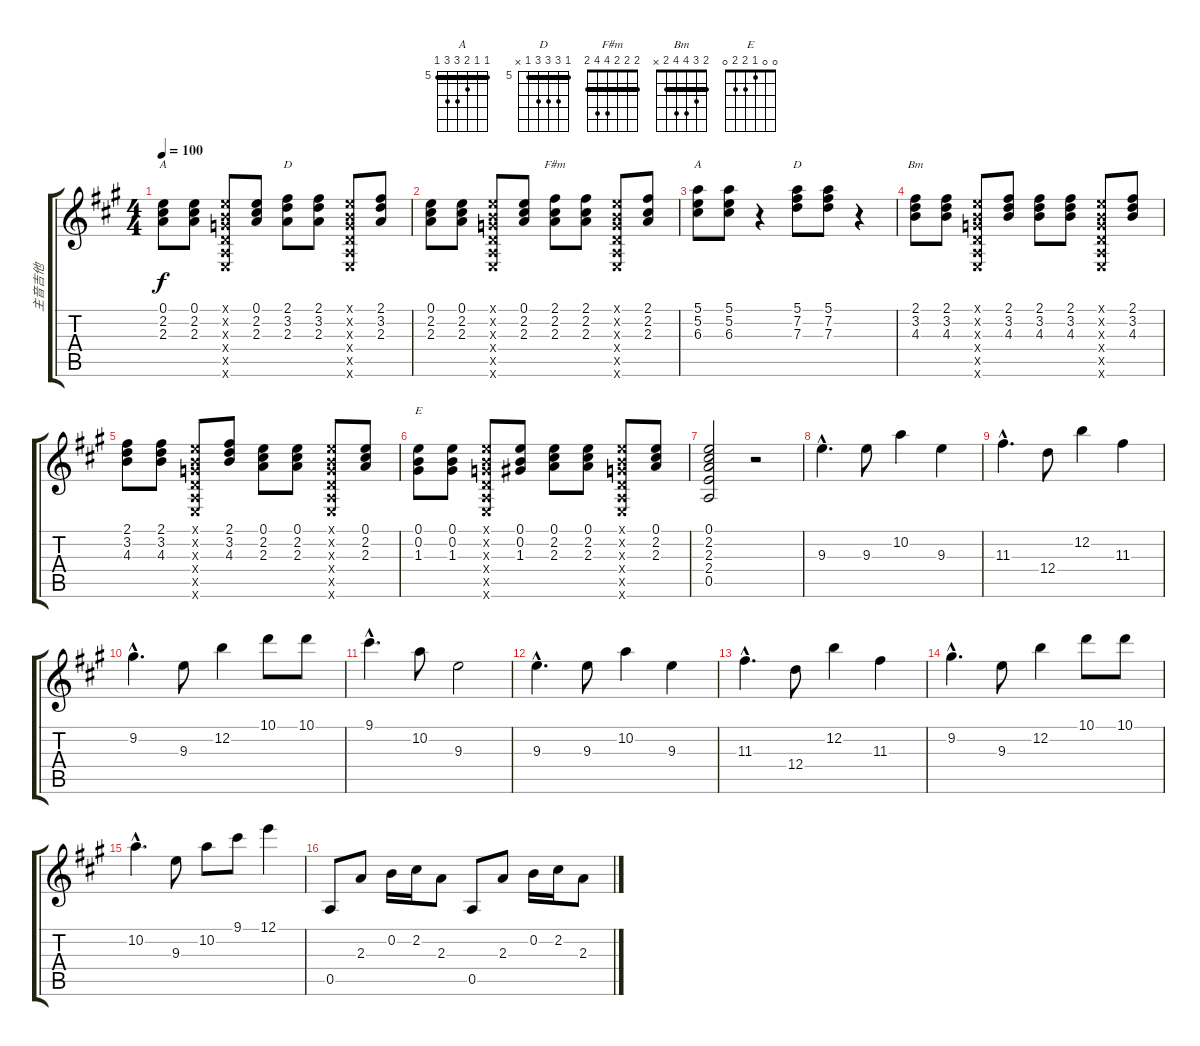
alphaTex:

\track ("主音吉他" "主音吉他") {instrument acousticguitarnylon}
\staff {score tabs}
\tuning (E4 B3 G3 D3 A2 E2) {hide}
\chord ("A" 0 2 2 2 0 x)
\chord ("D" 2 3 2 0 x x) {barre 2}
\chord ("F#m" 2 2 2 4 4 2) {barre 2}
\chord ("A" 5 5 6 7 7 5) {firstfret 5 barre 5}
\chord ("D" 5 7 7 7 5 x) {firstfret 5 barre 5}
\chord ("Bm" 2 3 4 4 2 x) {barre 2}
\chord ("E" 0 0 1 2 2 0)
\ts (4 4)
\tempo 100
\clef g2
\ks a
(0.1 2.2 2.3).8{ch "A" dy f} (0.1 2.2 2.3).8 (0.1{x} 0.2{x} 0.3{x} 0.4{x} 0.5{x} 0.6{x}).8 (0.1 2.2 2.3).8 (2.1 3.2 2.3).8{ch "D"} (2.1 3.2 2.3).8 (0.1{x} 0.2{x} 0.3{x} 0.4{x} 0.5{x} 0.6{x}).8 (2.1 3.2 2.3).8 |
(0.1 2.2 2.3).8 (0.1 2.2 2.3).8 (0.1{x} 0.2{x} 0.3{x} 0.4{x} 0.5{x} 0.6{x}).8 (0.1 2.2 2.3).8 (2.1 2.2 2.3).8{ch "F#m"} (2.1 2.2 2.3).8 (0.1{x} 0.2{x} 0.3{x} 0.4{x} 0.5{x} 0.6{x}).8 (2.1 2.2 2.3).8 |
(5.1 5.2 6.3).8{ch "A"} (5.1 5.2 6.3).8 r.4 (5.1 7.2 7.3).8{ch "D"} (5.1 7.2 7.3).8 r.4 |
(2.1 3.2 4.3).8{ch "Bm"} (2.1 3.2 4.3).8 (0.1{x} 0.2{x} 0.3{x} 0.4{x} 0.5{x} 0.6{x}).8 (2.1 3.2 4.3).8 (2.1 3.2 4.3).8 (2.1 3.2 4.3).8 (0.1{x} 0.2{x} 0.3{x} 0.4{x} 0.5{x} 0.6{x}).8 (2.1 3.2 4.3).8 |
(2.1 3.2 4.3).8 (2.1 3.2 4.3).8 (0.1{x} 0.2{x} 0.3{x} 0.4{x} 0.5{x} 0.6{x}).8 (2.1 3.2 4.3).8 (0.1 2.2 2.3).8 (0.1 2.2 2.3).8 (0.1{x} 0.2{x} 0.3{x} 0.4{x} 0.5{x} 0.6{x}).8 (0.1 2.2 2.3).8 |
(0.1 0.2 1.3).8{ch "E"} (0.1 0.2 1.3).8 (0.1{x} 0.2{x} 0.3{x} 0.4{x} 0.5{x} 0.6{x}).8 (0.1 0.2 1.3).8 (0.1 2.2 2.3).8 (0.1 2.2 2.3).8 (0.1{x} 0.2{x} 0.3{x} 0.4{x} 0.5{x} 0.6{x}).8 (0.1 2.2 2.3).8 |
(0.1 2.2 2.3 2.4 0.5).2 r.2 |
9.3{hac}.4{d} 9.3.8 10.2.4 9.3.4 |
11.3{hac}.4{d} 12.4.8 12.2.4 11.3.4 |
9.2{hac}.4{d} 9.3.8 12.2.4 10.1.8 10.1.8 |
9.1{hac}.4{d} 10.2.8 9.3.2 |
9.3{hac}.4{d} 9.3.8 10.2.4 9.3.4 |
11.3{hac}.4{d} 12.4.8 12.2.4 11.3.4 |
9.2{hac}.4{d} 9.3.8 12.2.4 10.1.8 10.1.8 |
10.2{hac}.4{d} 9.3.8 10.2.8 9.1.8 12.1.4 |
0.5.8 2.3.8 0.2.16 2.2.16 2.3.8 0.5.8 2.3.8 0.2.16 2.2.16 2.3.8
